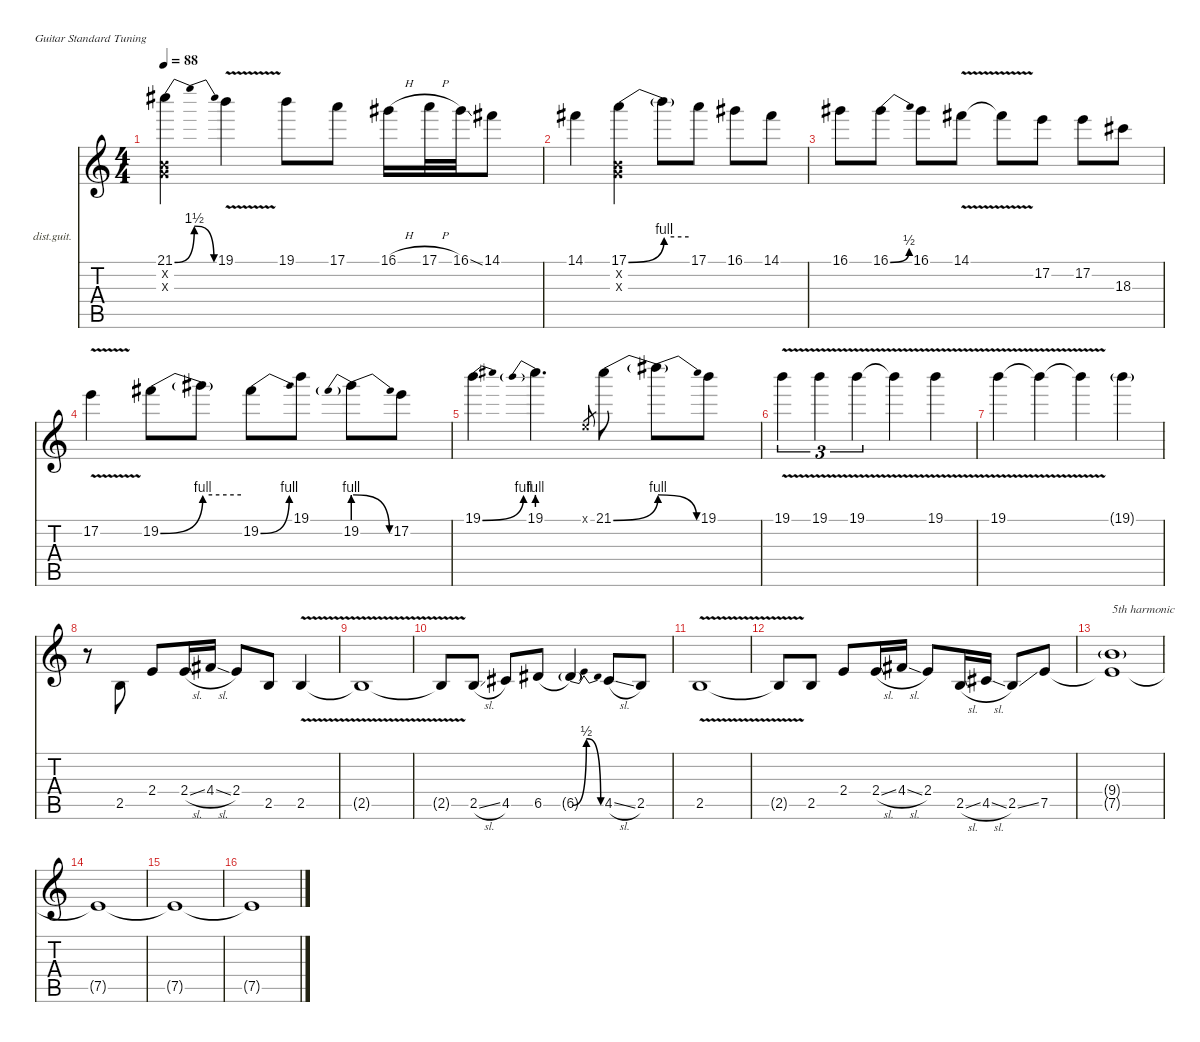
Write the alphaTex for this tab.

\defaultSystemsLayout 4
\hideDynamics
\bracketExtendMode nobrackets
\firstSystemTrackNameOrientation horizontal
\otherSystemsTrackNameOrientation horizontal
\track ("Distortion Guitar " "dist.guit.") {instrument distortionguitar}
\staff {score tabs}
\tuning (E4 B3 G3 D3 A2 E2)
\ts (4 4)
\tempo 88
\clef g2
\ks c
(21.1{be (bendrelease 0 0 15 6 30 6 45 0) acc #} 0.2{x} 0.3{x}).4{dy f beam Down} 19.1{v}.4{beam Down} 19.1.8{beam Down} 17.1.8{beam Down} 16.1{h acc #}.16{beam Down} 17.1{h}.32{beam Down} 16.1{ss acc #}.32{beam Down} 14.1{acc #}.8{beam Down} |
14.1{acc #}.4{beam Down} (17.1{be (bend 0 0 60 4)} 0.2{x} 0.3{x}).4{beam Down} 17.1{be (hold 0 4 60 4) t}.8{beam Down} 17.1.8{beam Down} 16.1{acc #}.8{beam Down} 14.1{acc #}.8{beam Down} |
16.1{acc #}.8{beam Down} 16.1{be (bend 0 0 15 2) acc #}.8{beam Down} 16.1{acc #}.8{beam Down} 14.1{v acc #}.8{beam Down} 14.1{v t acc #}.8{beam Down} 17.2.8{beam Down} 17.2.8{beam Down} 18.3{acc #}.8{beam Down} |
17.2{v}.4{beam Down} 19.2{be (bend 0 0 60 4) acc #}.8{beam Down} 19.2{be (hold 0 4 60 4) t}.8{beam Down} 19.2{be (bend 0 0 30 4) acc #}.8{beam Down} 19.1.8{beam Down} 19.2{be (prebendrelease 0 4 39.999998399999996 0)}.8{beam Down} 17.2.8{beam Down} |
19.1{be (bend 0 0 30 4)}.4{beam Down} 19.1{be (prebend 0 4 60 4)}.4{d beam Down} 0.1{x}.8{gr dy mf beam Up} 21.1{be (bend 0 0 60 4) acc #}.8{dy f beam Down} 21.1{be (release 0 4 60 0) t}.8{beam Down} 19.1.8{beam Down} |
19.1{v}.4{tu (3 2) beam Down} 19.1{v}.4{tu (3 2) beam Down} 19.1{v}.4{tu (3 2) beam Down} 19.1{v t}.4{beam Down} 19.1{v}.4{beam Down} |
19.1{v}.4{beam Down} 19.1{v t}.4{beam Down} 19.1{v t}.4{beam Down} 19.1{g}.4{dy mf beam Down} |
r.8{beam Down} 2.5.8{dy f beam Up} 2.4.8{beam Up} 2.4{sl}.16{beam Up} 4.4{sl acc #}.16{beam Up} 2.4.8{beam Up} 2.5.8{beam Up} 2.5{v}.4{beam Up} |
2.5{v t}.1{beam Up} |
2.5{v t}.8{beam Up} 2.5{sl}.8{beam Up} 4.5{acc #}.8{beam Up} 6.5{be (hold 0 0 60 0) acc #}.8{beam Up} 6.5{be (bendrelease 0 0 30 2 30 2 60 0) t acc #}.4{beam Up} 4.5{sl acc #}.8{beam Up} 2.5.8{beam Up} |
2.5{v}.1{beam Up} |
2.5{v t}.8{beam Up} 2.5.8{beam Up} 2.4.8{beam Up} 2.4{sl}.16{beam Up} 4.4{sl acc #}.16{beam Up} 2.4.8{beam Up} 2.5{sl}.16{beam Up} 4.5{sl acc #}.16{beam Up} 2.5{ss}.8{beam Up} 7.5.8{dy ff beam Up} |
(9.4{g} 7.5{t}).1{txt "5th harmonic" dy f beam Up} |
7.5{t}.1{beam Up} |
7.5{t}.1{beam Up} |
7.5{t}.1{beam Up}
